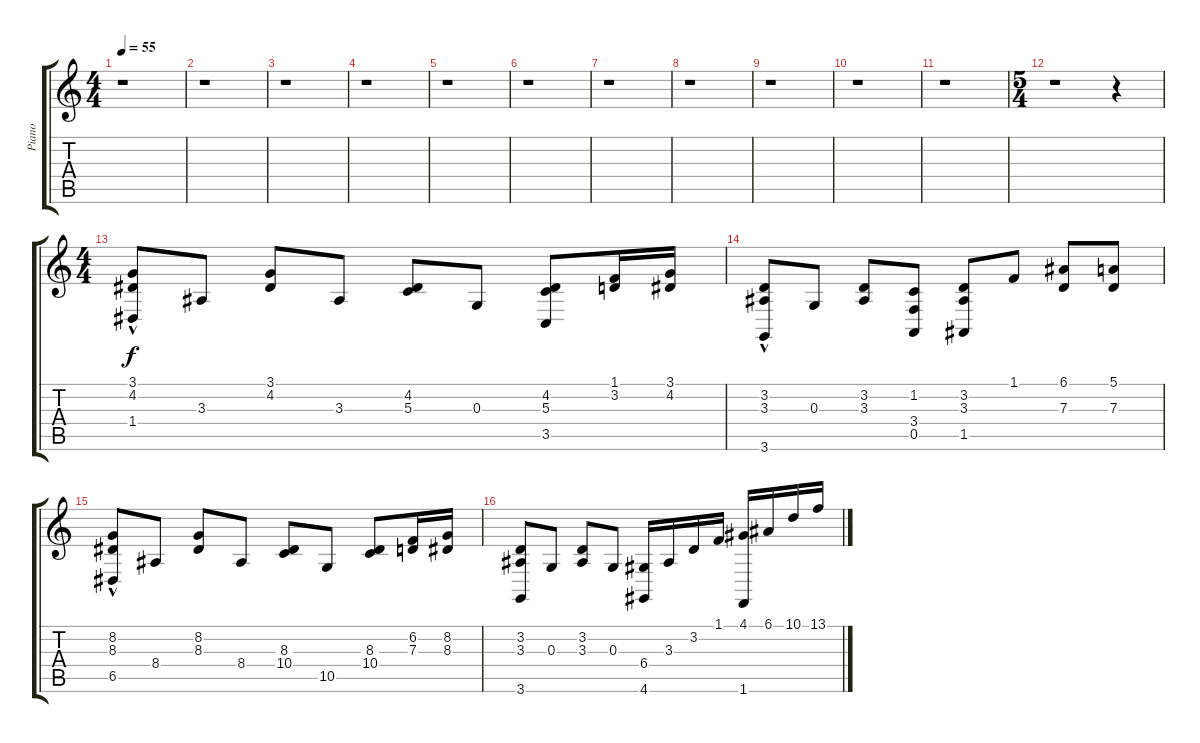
\track ("Piano" "Piano") {instrument acousticgrandpiano}
\staff {score tabs}
\tuning (E4 B3 G3 D3 A2 E2) {hide}
\ts (4 4)
\tempo 55
\clef g2
\ks c
r.1{dy f instrument acousticgrandpiano} |
r.1 |
r.1 |
r.1 |
r.1 |
r.1 |
r.1 |
r.1 |
r.1 |
r.1 |
r.1 |
\ts (5 4)
r.1 r.4 |
\ts (4 4)
(3.1 4.2 1.4{hac}).8 3.3.8 (3.1 4.2).8 3.3.8 (4.2 5.3).8 0.3.8 (4.2 5.3 3.5).8 (1.1 3.2).16 (3.1 4.2).16 |
(3.2 3.3 3.6{hac}).8 0.3.8 (3.2 3.3).8 (1.2 3.4 0.5).8 (3.2 3.3 1.5).8 1.1.8 (6.1 7.3).8 (5.1 7.3).8 |
(8.2 8.3 6.5{hac}).8 8.4.8 (8.2 8.3).8 8.4.8 (8.3 10.4).8 10.5.8 (8.3 10.4).8 (6.2 7.3).16 (8.2 8.3).16 |
(3.2 3.3 3.6).8 0.3.8 (3.2 3.3).8 0.3.8 (6.4 4.6).16 3.3.16 3.2.16 1.1.16 (4.1 1.6).16 6.1.16 10.1.16 13.1.16
